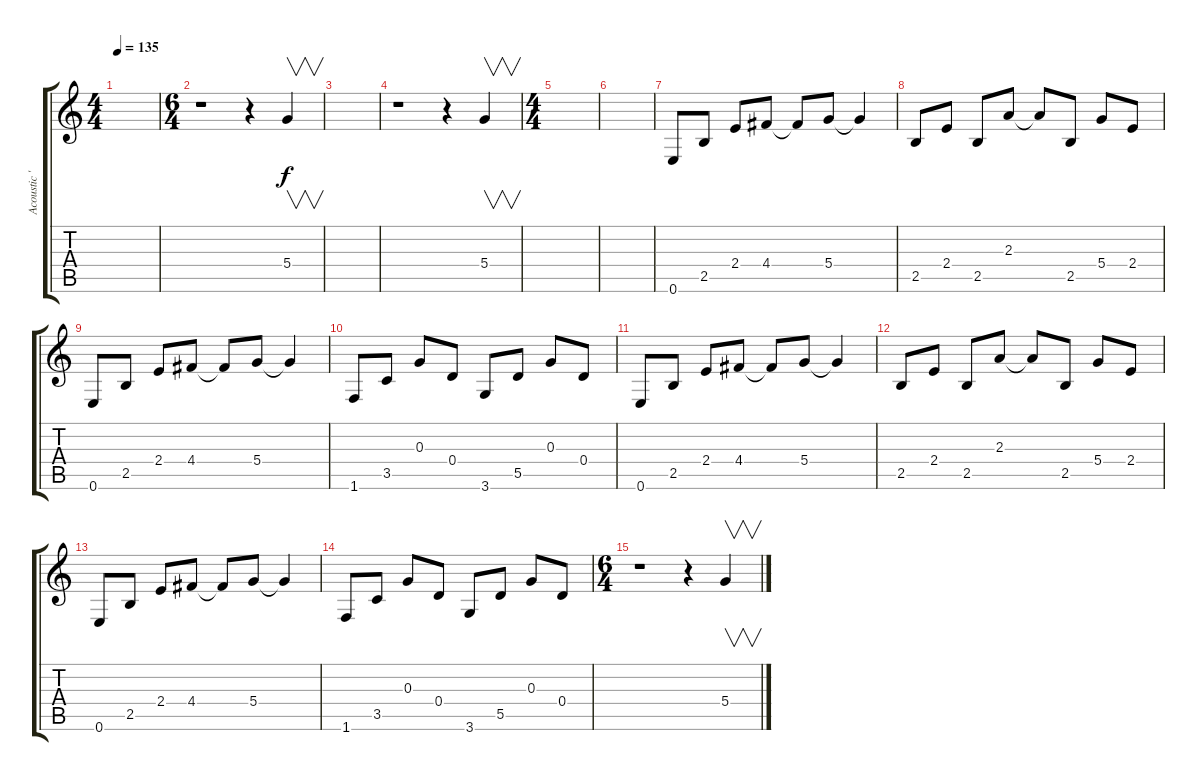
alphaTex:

\track ("Acoustic 'n overdubs" "Acoustic '") {instrument acousticguitarnylon}
\staff {score tabs}
\tuning (E4 B3 G3 D3 A2 E2) {hide}
\ts (4 4)
\tempo 135
\clef g2
\ks c
|
\ts (6 4)
r.1{instrument guitarharmonics} r.4 5.4.4{v} |
|
r.1 r.4 5.4.4{v} |
\ts (4 4)
|
|
0.6.8 2.5.8 2.4.8 4.4.8 4.4{t}.8 5.4.8 5.4{t}.4 |
2.5.8 2.4.8 2.5.8 2.3.8 2.3{t}.8 2.5.8 5.4.8 2.4.8 |
0.6.8 2.5.8 2.4.8 4.4.8 4.4{t}.8 5.4.8 5.4{t}.4 |
1.6.8 3.5.8 0.3.8 0.4.8 3.6.8 5.5.8 0.3.8 0.4.8 |
0.6.8 2.5.8 2.4.8 4.4.8 4.4{t}.8 5.4.8 5.4{t}.4 |
2.5.8 2.4.8 2.5.8 2.3.8 2.3{t}.8 2.5.8 5.4.8 2.4.8 |
0.6.8 2.5.8 2.4.8 4.4.8 4.4{t}.8 5.4.8 5.4{t}.4 |
1.6.8 3.5.8 0.3.8 0.4.8 3.6.8 5.5.8 0.3.8 0.4.8 |
\ts (6 4)
r.1{instrument guitarharmonics} r.4 5.4.4{v}
